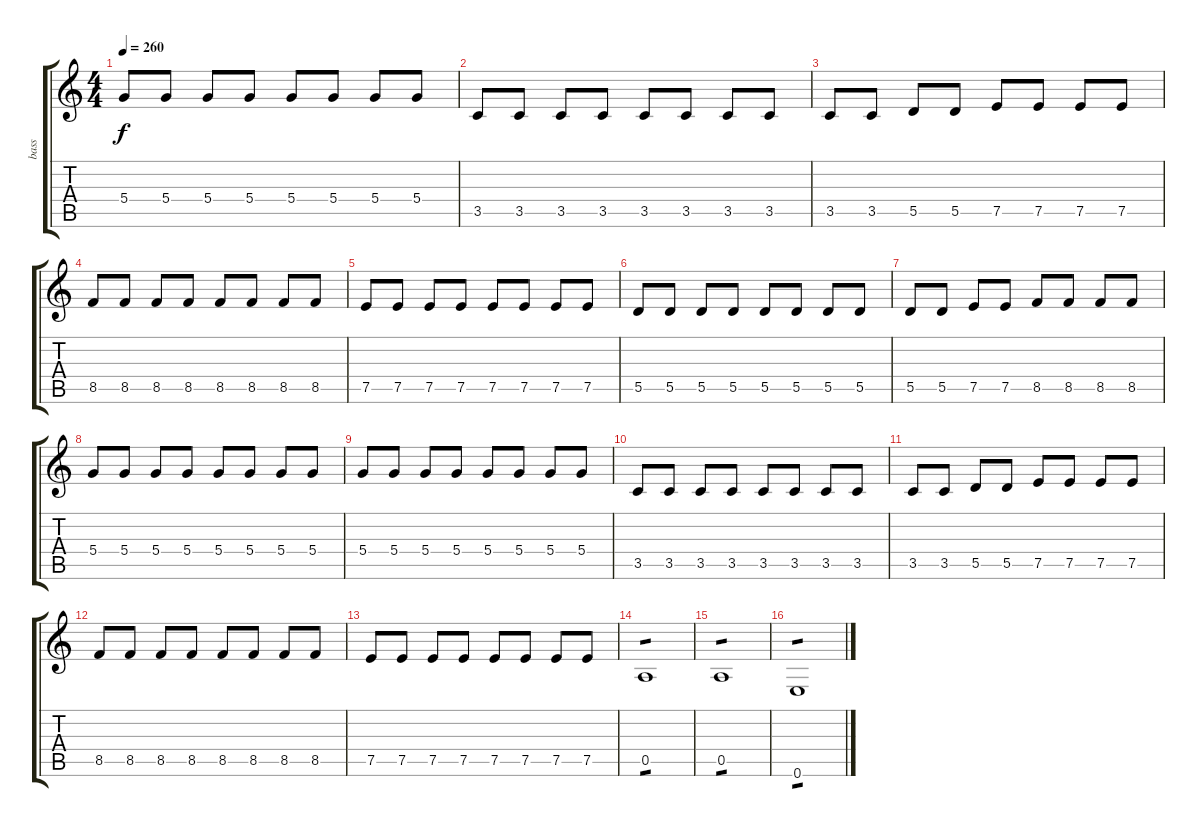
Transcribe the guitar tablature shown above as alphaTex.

\track ("bass" "bass") {instrument electricbassfinger}
\staff {score tabs}
\tuning (E4 B3 G3 D3 A2 E2) {hide}
\ts (4 4)
\tempo 260
\clef g2
\ks c
5.4.8{dy f} 5.4.8 5.4.8 5.4.8 5.4.8 5.4.8 5.4.8 5.4.8 |
3.5.8 3.5.8 3.5.8 3.5.8 3.5.8 3.5.8 3.5.8 3.5.8 |
3.5.8 3.5.8 5.5.8 5.5.8 7.5.8 7.5.8 7.5.8 7.5.8 |
8.5.8 8.5.8 8.5.8 8.5.8 8.5.8 8.5.8 8.5.8 8.5.8 |
7.5.8 7.5.8 7.5.8 7.5.8 7.5.8 7.5.8 7.5.8 7.5.8 |
5.5.8 5.5.8 5.5.8 5.5.8 5.5.8 5.5.8 5.5.8 5.5.8 |
5.5.8 5.5.8 7.5.8 7.5.8 8.5.8 8.5.8 8.5.8 8.5.8 |
5.4.8 5.4.8 5.4.8 5.4.8 5.4.8 5.4.8 5.4.8 5.4.8 |
5.4.8 5.4.8 5.4.8 5.4.8 5.4.8 5.4.8 5.4.8 5.4.8 |
3.5.8 3.5.8 3.5.8 3.5.8 3.5.8 3.5.8 3.5.8 3.5.8 |
3.5.8 3.5.8 5.5.8 5.5.8 7.5.8 7.5.8 7.5.8 7.5.8 |
8.5.8 8.5.8 8.5.8 8.5.8 8.5.8 8.5.8 8.5.8 8.5.8 |
7.5.8 7.5.8 7.5.8 7.5.8 7.5.8 7.5.8 7.5.8 7.5.8 |
0.5.1{tp 1} |
0.5.1{tp 1} |
0.6.1{tp 1}
